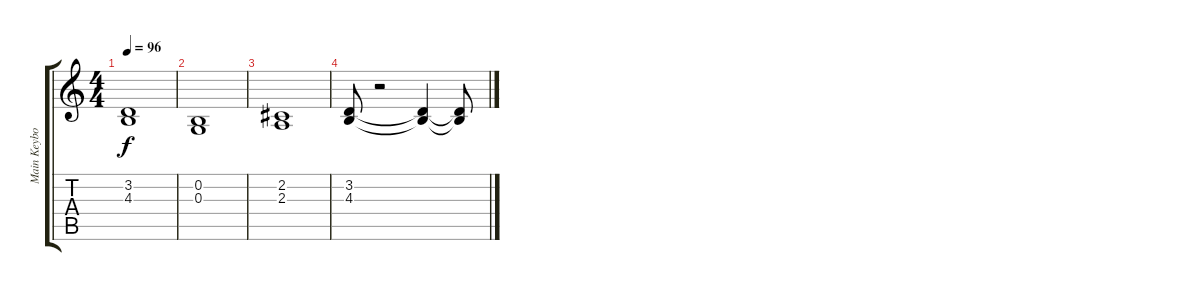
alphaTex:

\track ("Main Keyboards" "Main Keybo") {instrument synthstrings1}
\staff {score tabs}
\tuning (E4 B3 G3 D3 A2 E2) {hide}
\ts (4 4)
\tempo 96
\clef g2
\ks c
(3.2 4.3).1{dy f} |
(0.2 0.3).1 |
(2.2 2.3).1 |
(3.2 4.3).8 r.2 (3.2{t} 4.3{t}).4 (3.2{t} 4.3{t}).8{volume 1}
